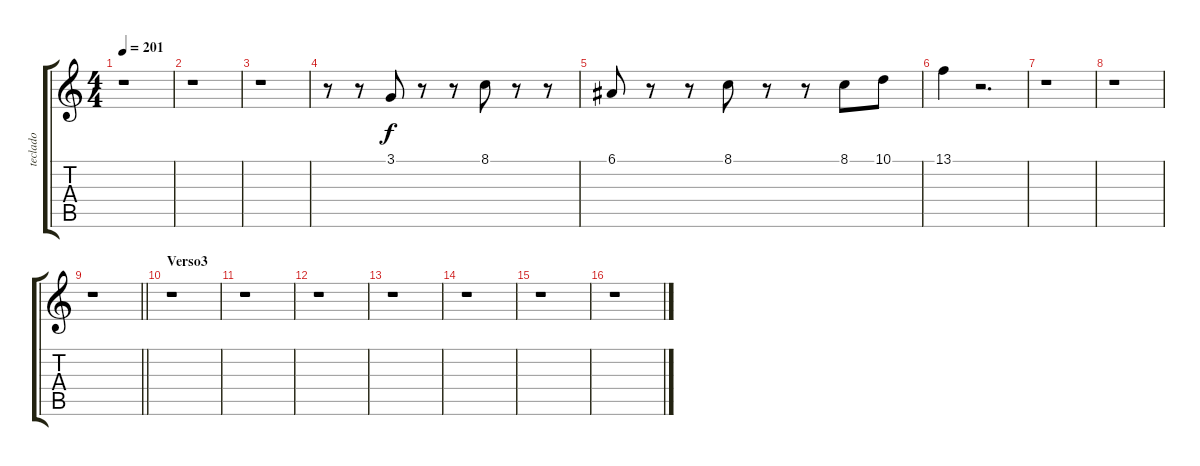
\track ("teclado" "teclado") {solo instrument tinklebell}
\staff {score tabs}
\tuning (E4 B3 G3 D3 A2 E2) {hide}
\ts (4 4)
\tempo 201
\clef g2
\ks c
r.1{dy f} |
r.1 |
r.1 |
r.8 r.8 3.1.8 r.8 r.8 8.1.8 r.8 r.8 |
6.1.8 r.8 r.8 8.1.8 r.8 r.8 8.1.8 10.1.8 |
13.1.4 r.2{d} |
r.1 |
r.1 |
\barLineRight lightlight
r.1 |
\section ("" "Verso3")
r.1 |
r.1 |
r.1 |
r.1 |
r.1 |
r.1 |
r.1
